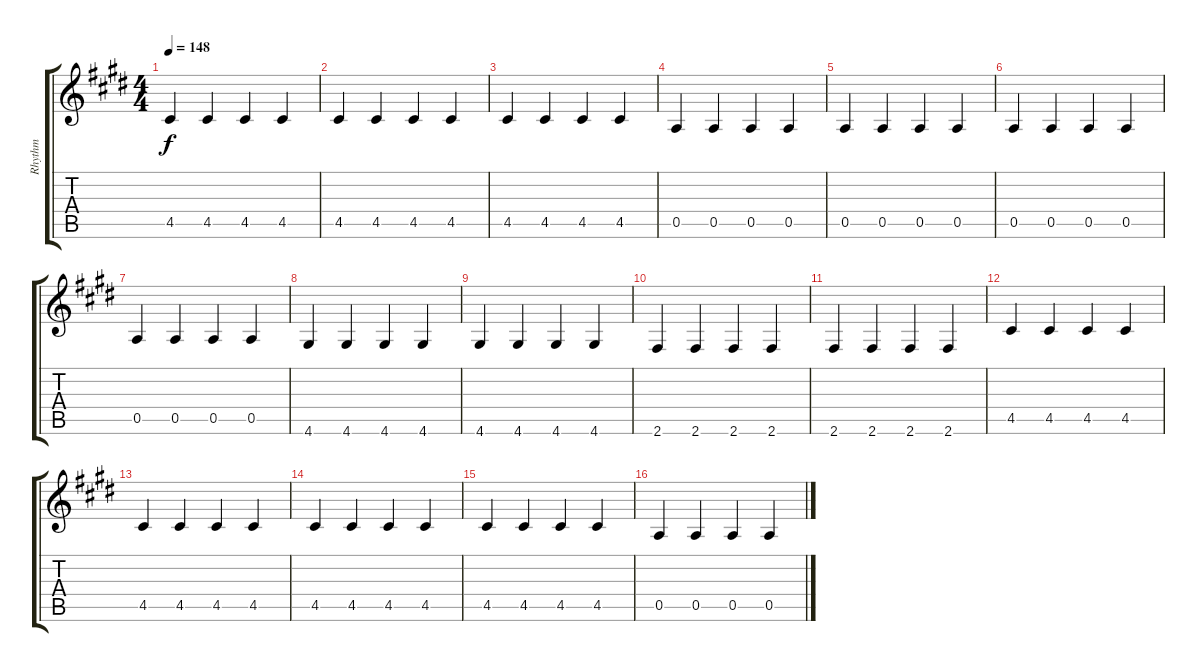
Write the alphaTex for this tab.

\track ("Rhythm" "Rhythm") {instrument acousticguitarsteel}
\staff {score tabs}
\tuning (E4 B3 G3 D3 A2 E2) {hide}
\ts (4 4)
\tempo 148
\clef g2
\ks e
4.5.4{dy f} 4.5.4 4.5.4 4.5.4 |
4.5.4 4.5.4 4.5.4 4.5.4 |
4.5.4 4.5.4 4.5.4 4.5.4 |
0.5.4 0.5.4 0.5.4 0.5.4 |
0.5.4 0.5.4 0.5.4 0.5.4 |
0.5.4 0.5.4 0.5.4 0.5.4 |
0.5.4 0.5.4 0.5.4 0.5.4 |
4.6.4 4.6.4 4.6.4 4.6.4 |
4.6.4 4.6.4 4.6.4 4.6.4 |
2.6.4 2.6.4 2.6.4 2.6.4 |
2.6.4 2.6.4 2.6.4 2.6.4 |
4.5.4 4.5.4 4.5.4 4.5.4 |
4.5.4 4.5.4 4.5.4 4.5.4 |
4.5.4 4.5.4 4.5.4 4.5.4 |
4.5.4 4.5.4 4.5.4 4.5.4 |
0.5.4 0.5.4 0.5.4 0.5.4
